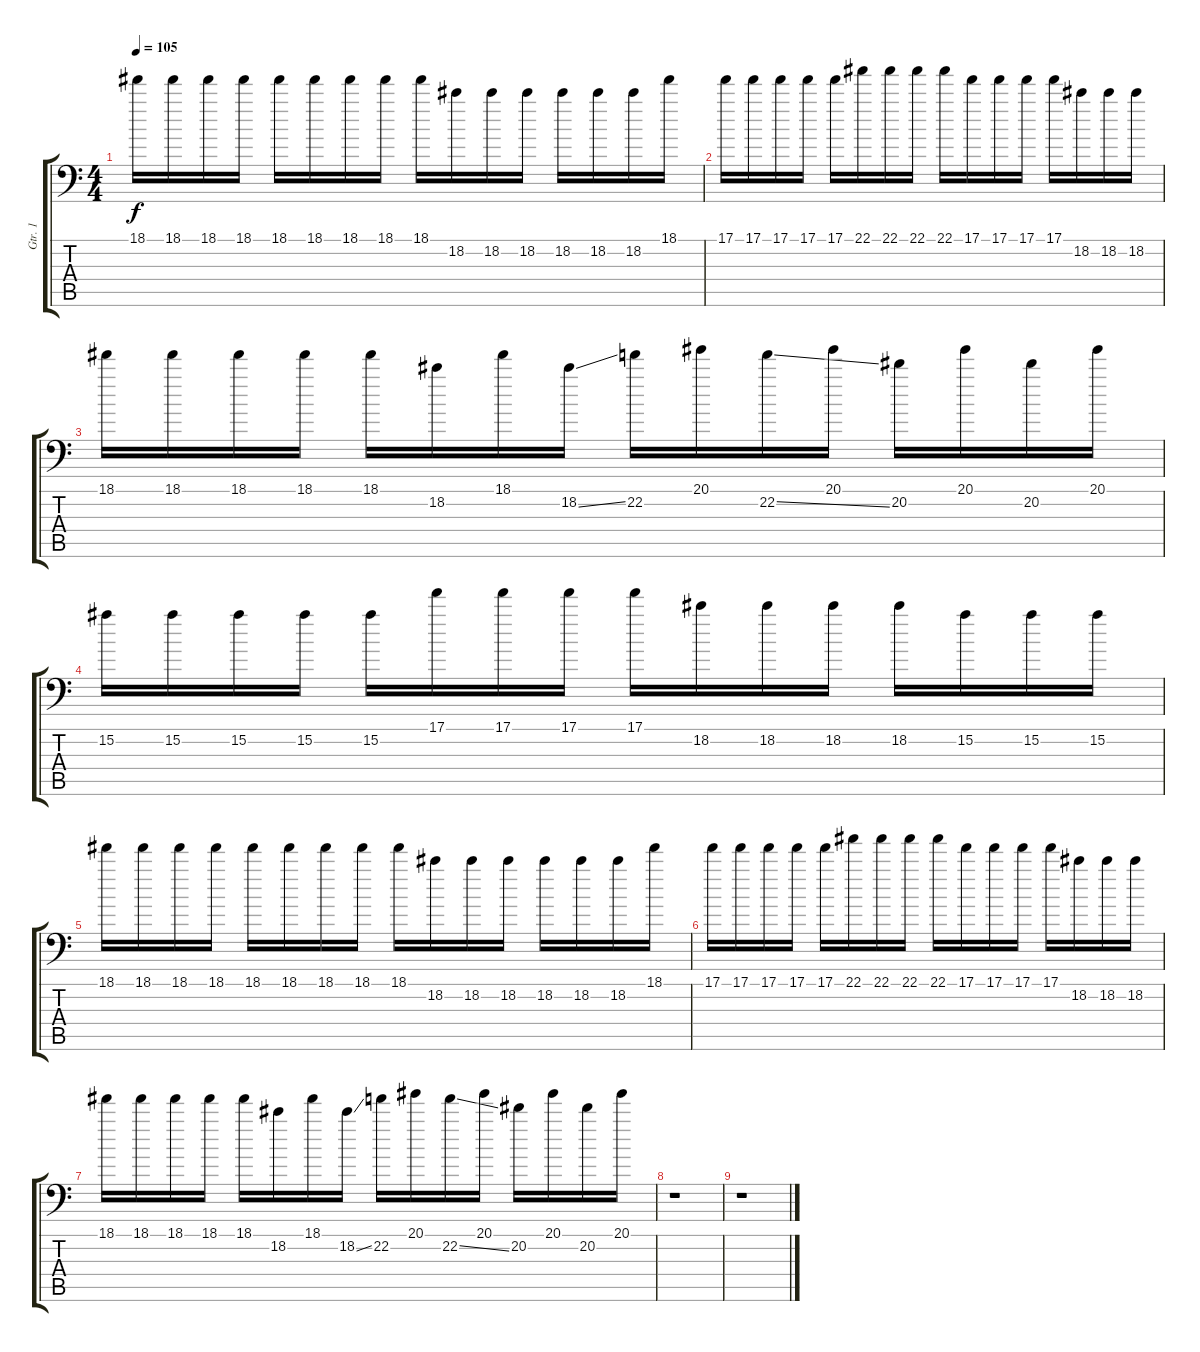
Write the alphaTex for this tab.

\track ("Gtr. 1" "Gtr. 1") {instrument overdrivenguitar}
\staff {score tabs}
\tuning (C4 G3 Eb3 Bb2 F2 Bb1) {hide}
\ts (4 4)
\tempo 105
\clef f4
\ks c
18.1.16{dy f} 18.1.16 18.1.16 18.1.16 18.1.16 18.1.16 18.1.16 18.1.16 18.1.16 18.2.16 18.2.16 18.2.16 18.2.16 18.2.16 18.2.16 18.1.16 |
17.1.16 17.1.16 17.1.16 17.1.16 17.1.16 22.1.16 22.1.16 22.1.16 22.1.16 17.1.16 17.1.16 17.1.16 17.1.16 18.2.16 18.2.16 18.2.16 |
18.1.16 18.1.16 18.1.16 18.1.16 18.1.16 18.2.16 18.1.16 18.2{ss}.16 22.2.16 20.1.16 22.2{ss}.16 20.1.16 20.2.16 20.1.16 20.2.16 20.1.16 |
15.2.16 15.2.16 15.2.16 15.2.16 15.2.16 17.1.16 17.1.16 17.1.16 17.1.16 18.2.16 18.2.16 18.2.16 18.2.16 15.2.16 15.2.16 15.2.16 |
18.1.16 18.1.16 18.1.16 18.1.16 18.1.16 18.1.16 18.1.16 18.1.16 18.1.16 18.2.16 18.2.16 18.2.16 18.2.16 18.2.16 18.2.16 18.1.16 |
17.1.16 17.1.16 17.1.16 17.1.16 17.1.16 22.1.16 22.1.16 22.1.16 22.1.16 17.1.16 17.1.16 17.1.16 17.1.16 18.2.16 18.2.16 18.2.16 |
18.1.16 18.1.16 18.1.16 18.1.16 18.1.16 18.2.16 18.1.16 18.2{ss}.16 22.2.16 20.1.16 22.2{ss}.16 20.1.16 20.2.16 20.1.16 20.2.16 20.1.16 |
r.1 |
r.1
